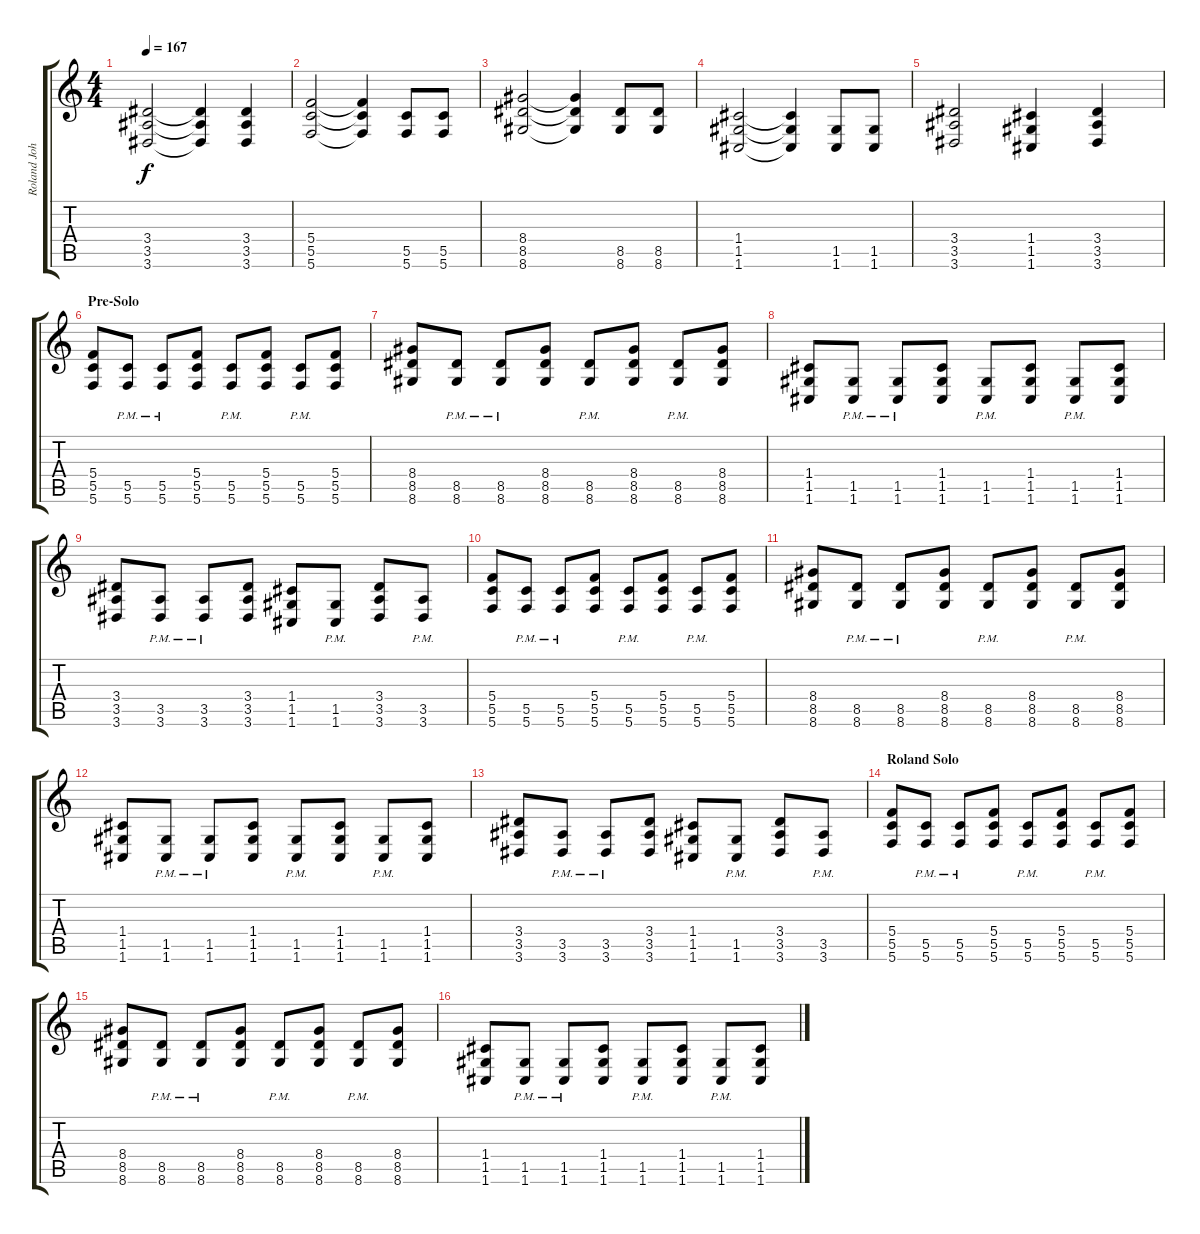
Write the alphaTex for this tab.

\track ("Roland Johansson" "Roland Joh") {instrument distortionguitar}
\staff {score tabs}
\tuning (D4 A3 F3 C3 G2 C2) {hide}
\ts (4 4)
\tempo 167
\clef g2
\ks c
(3.4 3.5 3.6).2{dy f} (3.4{t} 3.5{t} 3.6{t}).4 (3.4 3.5 3.6).4 |
(5.4 5.5 5.6).2 (5.4{t} 5.5{t} 5.6{t}).4 (5.5 5.6).8 (5.5 5.6).8 |
(8.4 8.5 8.6).2 (8.4{t} 8.5{t} 8.6{t}).4 (8.5 8.6).8 (8.5 8.6).8 |
(1.4 1.5 1.6).2 (1.4{t} 1.5{t} 1.6{t}).4 (1.5 1.6).8 (1.5 1.6).8 |
(3.4 3.5 3.6).2 (1.4 1.5 1.6).4 (3.4 3.5 3.6).4 |
\section ("" "Pre-Solo")
(5.4 5.5 5.6).8 (5.5{pm} 5.6{pm}).8 (5.5{pm} 5.6{pm}).8 (5.4 5.5 5.6).8 (5.5{pm} 5.6{pm}).8 (5.4 5.5 5.6).8 (5.5{pm} 5.6{pm}).8 (5.4 5.5 5.6).8 |
(8.4 8.5 8.6).8 (8.5{pm} 8.6{pm}).8 (8.5{pm} 8.6{pm}).8 (8.4 8.5 8.6).8 (8.5{pm} 8.6{pm}).8 (8.4 8.5 8.6).8 (8.5{pm} 8.6{pm}).8 (8.4 8.5 8.6).8 |
(1.4 1.5 1.6).8 (1.5{pm} 1.6{pm}).8 (1.5{pm} 1.6{pm}).8 (1.4 1.5 1.6).8 (1.5{pm} 1.6{pm}).8 (1.4 1.5 1.6).8 (1.5{pm} 1.6{pm}).8 (1.4 1.5 1.6).8 |
(3.4 3.5 3.6).8 (3.5{pm} 3.6{pm}).8 (3.5{pm} 3.6{pm}).8 (3.4 3.5 3.6).8 (1.4 1.5 1.6).8 (1.5{pm} 1.6{pm}).8 (3.4 3.5 3.6).8 (3.5{pm} 3.6{pm}).8 |
(5.4 5.5 5.6).8 (5.5{pm} 5.6{pm}).8 (5.5{pm} 5.6{pm}).8 (5.4 5.5 5.6).8 (5.5{pm} 5.6{pm}).8 (5.4 5.5 5.6).8 (5.5{pm} 5.6{pm}).8 (5.4 5.5 5.6).8 |
(8.4 8.5 8.6).8 (8.5{pm} 8.6{pm}).8 (8.5{pm} 8.6{pm}).8 (8.4 8.5 8.6).8 (8.5{pm} 8.6{pm}).8 (8.4 8.5 8.6).8 (8.5{pm} 8.6{pm}).8 (8.4 8.5 8.6).8 |
(1.4 1.5 1.6).8 (1.5{pm} 1.6{pm}).8 (1.5{pm} 1.6{pm}).8 (1.4 1.5 1.6).8 (1.5{pm} 1.6{pm}).8 (1.4 1.5 1.6).8 (1.5{pm} 1.6{pm}).8 (1.4 1.5 1.6).8 |
(3.4 3.5 3.6).8 (3.5{pm} 3.6{pm}).8 (3.5{pm} 3.6{pm}).8 (3.4 3.5 3.6).8 (1.4 1.5 1.6).8 (1.5{pm} 1.6{pm}).8 (3.4 3.5 3.6).8 (3.5{pm} 3.6{pm}).8 |
\section ("" "Roland Solo")
(5.4 5.5 5.6).8 (5.5{pm} 5.6{pm}).8 (5.5{pm} 5.6{pm}).8 (5.4 5.5 5.6).8 (5.5{pm} 5.6{pm}).8 (5.4 5.5 5.6).8 (5.5{pm} 5.6{pm}).8 (5.4 5.5 5.6).8 |
(8.4 8.5 8.6).8 (8.5{pm} 8.6{pm}).8 (8.5{pm} 8.6{pm}).8 (8.4 8.5 8.6).8 (8.5{pm} 8.6{pm}).8 (8.4 8.5 8.6).8 (8.5{pm} 8.6{pm}).8 (8.4 8.5 8.6).8 |
(1.4 1.5 1.6).8 (1.5{pm} 1.6{pm}).8 (1.5{pm} 1.6{pm}).8 (1.4 1.5 1.6).8 (1.5{pm} 1.6{pm}).8 (1.4 1.5 1.6).8 (1.5{pm} 1.6{pm}).8 (1.4 1.5 1.6).8
